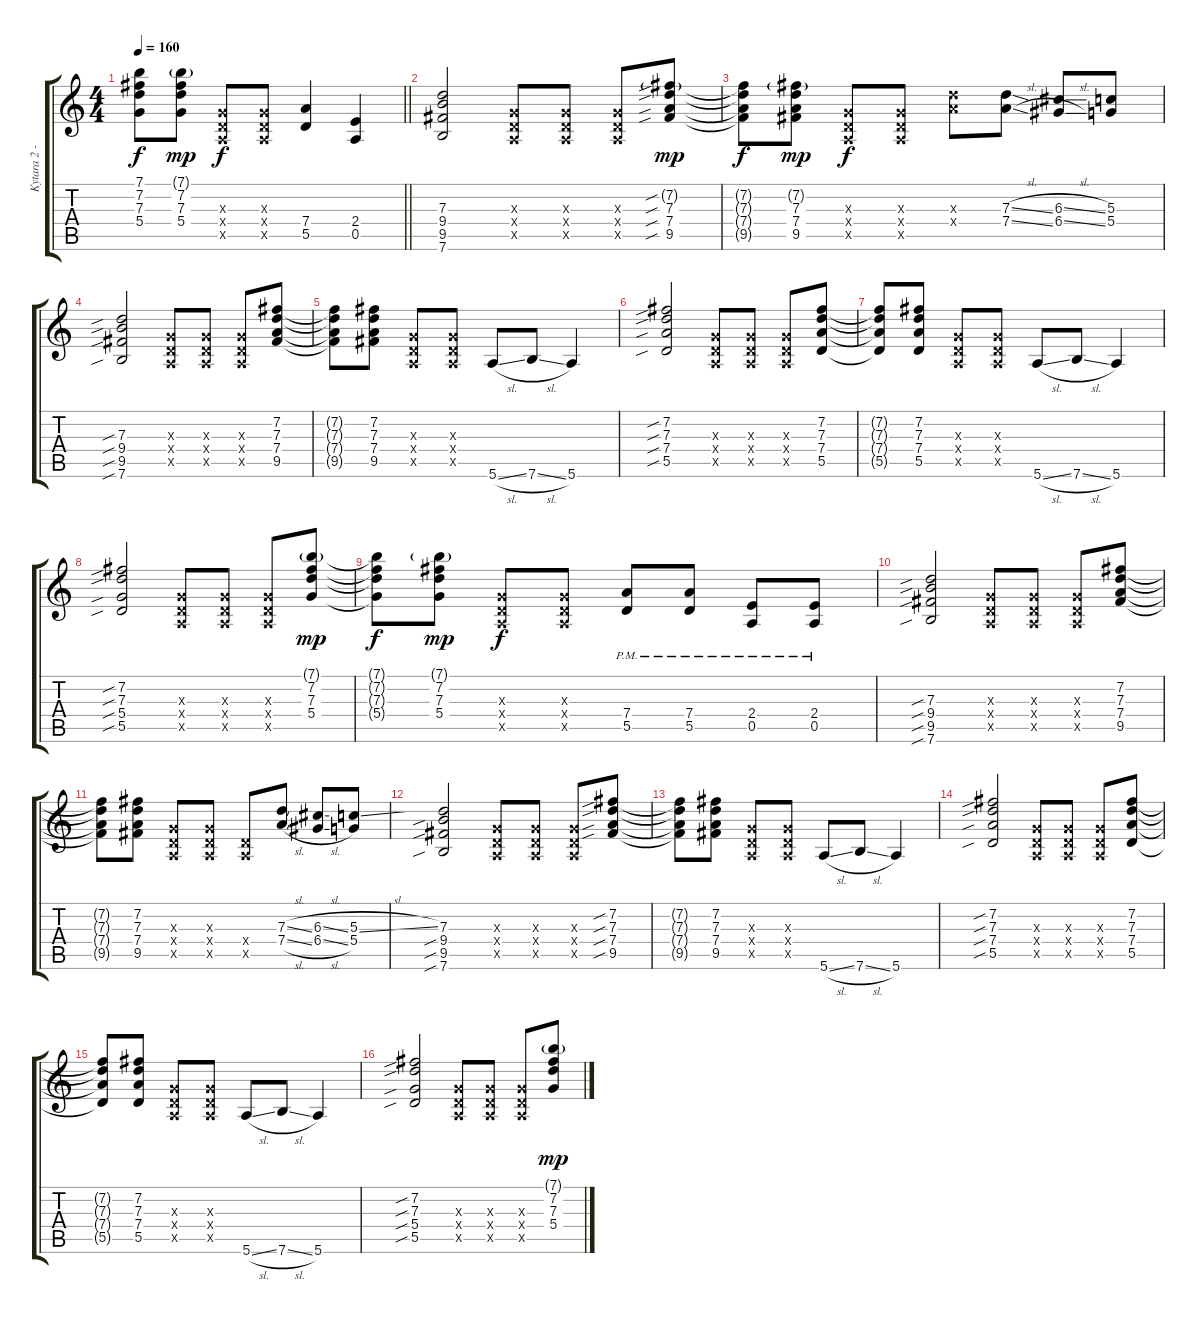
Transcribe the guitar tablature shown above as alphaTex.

\track ("Kytara 2 - Lead" "Kytara 2 -") {instrument overdrivenguitar}
\staff {score tabs}
\tuning (E4 B3 G3 D3 A2 E2) {hide}
\ts (4 4)
\tempo 160
\clef g2
\barLineRight lightlight
\ks c
(7.1{t} 7.2{t} 7.3{t} 5.4{t}).8{dy f} (7.1{g} 7.2 7.3 5.4).8{dy mp} (0.3{x} 0.4{x} 0.5{x}).8{dy f} (0.3{x} 0.4{x} 0.5{x}).8 (7.4 5.5).4 (2.4 0.5).4 |
(7.3 9.4 9.5 7.6).2 (0.3{x} 0.4{x} 0.5{x}).8 (0.3{x} 0.4{x} 0.5{x}).8 (0.3{x} 0.4{x} 0.5{x}).8 (7.2{sib g} 7.3{sib} 7.4{sib} 9.5{sib}).8{dy mp} |
(7.2{t} 7.3{t} 7.4{t} 9.5{t}).8{dy f} (7.2{g} 7.3 7.4 9.5).8{dy mp} (0.3{x} 0.4{x} 0.5{x}).8{dy f} (0.3{x} 0.4{x} 0.5{x}).8 (7.3{x} 7.4{x}).8 (7.3{sl} 7.4{sl}).8 (6.3{sl} 6.4{sl}).8 (5.3 5.4).8 |
(7.3{sib} 9.4{sib} 9.5{sib} 7.6{sib}).2 (0.3{x} 0.4{x} 0.5{x}).8 (0.3{x} 0.4{x} 0.5{x}).8 (0.3{x} 0.4{x} 0.5{x}).8 (7.2 7.3 7.4 9.5).8 |
(7.2{t} 7.3{t} 7.4{t} 9.5{t}).8 (7.2 7.3 7.4 9.5).8 (0.3{x} 0.4{x} 0.5{x}).8 (0.3{x} 0.4{x} 0.5{x}).8 5.6{sl}.8 7.6{sl}.8 5.6.4 |
(7.2{sib} 7.3{sib} 7.4{sib} 5.5{sib}).2 (0.3{x} 0.4{x} 0.5{x}).8 (0.3{x} 0.4{x} 0.5{x}).8 (0.3{x} 0.4{x} 0.5{x}).8 (7.2 7.3 7.4 5.5).8 |
(7.2{t} 7.3{t} 7.4{t} 5.5{t}).8 (7.2 7.3 7.4 5.5).8 (0.3{x} 0.4{x} 0.5{x}).8 (0.3{x} 0.4{x} 0.5{x}).8 5.6{sl}.8 7.6{sl}.8 5.6.4 |
(7.2{sib} 7.3{sib} 5.4{sib} 5.5{sib}).2 (0.3{x} 0.4{x} 0.5{x}).8 (0.3{x} 0.4{x} 0.5{x}).8 (0.3{x} 0.4{x} 0.5{x}).8 (7.1{g} 7.2 7.3 5.4).8{dy mp} |
(7.1{t} 7.2{t} 7.3{t} 5.4{t}).8{dy f} (7.1{g} 7.2 7.3 5.4).8{dy mp} (0.3{x} 0.4{x} 0.5{x}).8{dy f} (0.3{x} 0.4{x} 0.5{x}).8 (7.4{pm} 5.5{pm}).8 (7.4{pm} 5.5{pm}).8 (2.4{pm} 0.5{pm}).8 (2.4{pm} 0.5{pm}).8 |
(7.3{sib} 9.4{sib} 9.5{sib} 7.6{sib}).2 (0.3{x} 0.4{x} 0.5{x}).8 (0.3{x} 0.4{x} 0.5{x}).8 (0.3{x} 0.4{x} 0.5{x}).8 (7.2 7.3 7.4 9.5).8 |
(7.2{t} 7.3{t} 7.4{t} 9.5{t}).8 (7.2 7.3 7.4 9.5).8 (0.3{x} 0.4{x} 0.5{x}).8 (0.3{x} 0.4{x} 0.5{x}).8 (0.4{x} 0.5{x}).8 (7.3{sl} 7.4{sl}).8 (6.3{sl} 6.4{sl}).8 (5.3{sl} 5.4).8 |
(7.3 9.4{sib} 9.5{sib} 7.6{sib}).2 (0.3{x} 0.4{x} 0.5{x}).8 (0.3{x} 0.4{x} 0.5{x}).8 (0.3{x} 0.4{x} 0.5{x}).8 (7.2{sib} 7.3{sib} 7.4{sib} 9.5{sib}).8 |
(7.2{t} 7.3{t} 7.4{t} 9.5{t}).8 (7.2 7.3 7.4 9.5).8 (0.3{x} 0.4{x} 0.5{x}).8 (0.3{x} 0.4{x} 0.5{x}).8 5.6{sl}.8 7.6{sl}.8 5.6.4 |
(7.2{sib} 7.3{sib} 7.4{sib} 5.5{sib}).2 (0.3{x} 0.4{x} 0.5{x}).8 (0.3{x} 0.4{x} 0.5{x}).8 (0.3{x} 0.4{x} 0.5{x}).8 (7.2 7.3 7.4 5.5).8 |
(7.2{t} 7.3{t} 7.4{t} 5.5{t}).8 (7.2 7.3 7.4 5.5).8 (0.3{x} 0.4{x} 0.5{x}).8 (0.3{x} 0.4{x} 0.5{x}).8 5.6{sl}.8 7.6{sl}.8 5.6.4 |
(7.2{sib} 7.3{sib} 5.4{sib} 5.5{sib}).2 (0.3{x} 0.4{x} 0.5{x}).8 (0.3{x} 0.4{x} 0.5{x}).8 (0.3{x} 0.4{x} 0.5{x}).8 (7.1{g} 7.2 7.3 5.4).8{dy mp}
